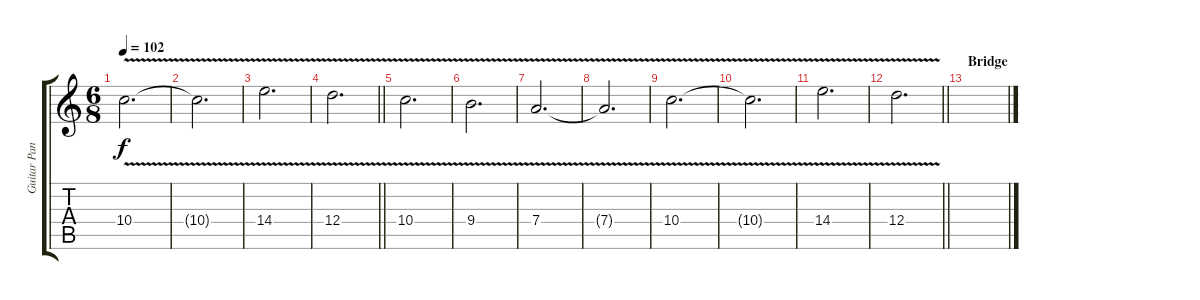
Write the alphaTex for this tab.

\track ("Guitar Panned Left" "Guitar Pan") {instrument overdrivenguitar}
\staff {score tabs}
\tuning (E4 B3 G3 D3 A2 D2) {hide}
\ts (6 8)
\tempo 102
\clef g2
\ks aminor
10.4{v}.2{d dy f} |
10.4{t}.2{d} |
14.4{v}.2{d} |
\barLineRight lightlight
12.4{v}.2{d} |
10.4{v}.2{d} |
9.4{v}.2{d} |
7.4{v}.2{d} |
7.4{t}.2{d} |
10.4{v}.2{d} |
10.4{t}.2{d} |
14.4{v}.2{d} |
\barLineRight lightlight
12.4{v}.2{d} |
\section ("" "Bridge")
